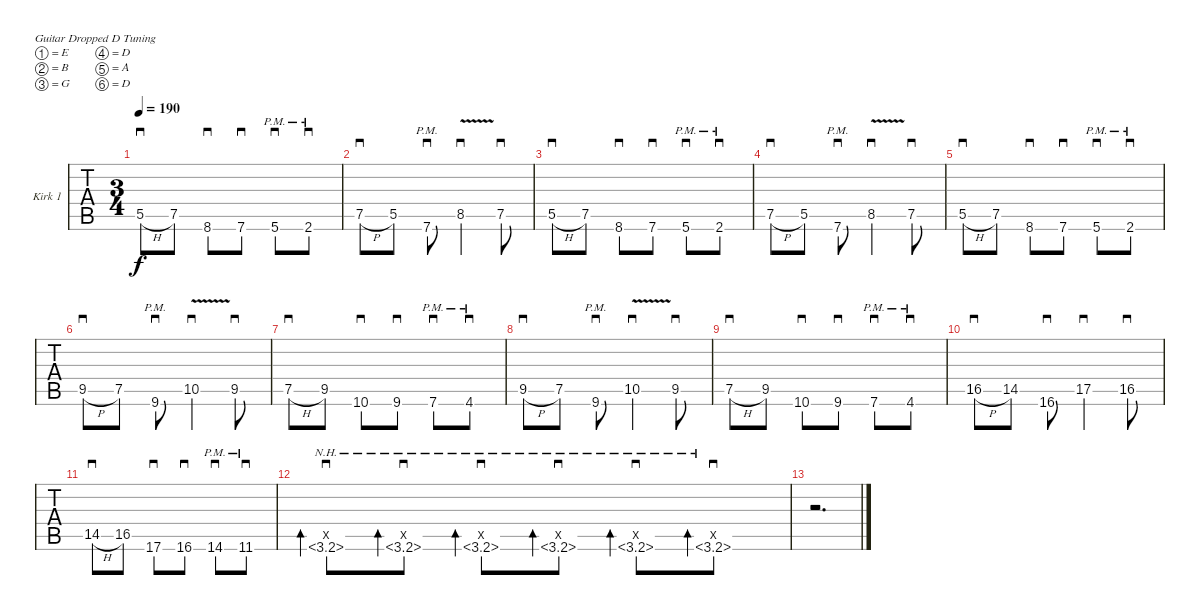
\bracketExtendMode groupsimilarinstruments
\firstSystemTrackNameOrientation horizontal
\otherSystemsTrackNameOrientation horizontal
\track ("Guitar 2" "Kirk 1") {instrument overdrivenguitar}
\staff {tabs}
\tuning (E4 B3 G3 D3 A2 D2)
\ts (3 4)
\tempo 190
\clef g2
\ks c
5.5{h}.8{sd dy f} 7.5.8 8.6.8{sd} 7.6.8{sd} 5.6{pm}.8{sd} 2.6{pm}.8{sd} |
7.5{h}.8{sd} 5.5.8 7.6{pm}.8{sd} 8.5{v}.4{sd} 7.5.8{sd} |
5.5{h}.8{sd} 7.5.8 8.6.8{sd} 7.6.8{sd} 5.6{pm}.8{sd} 2.6{pm}.8{sd} |
7.5{h}.8{sd} 5.5.8 7.6{pm}.8{sd} 8.5{v}.4{sd} 7.5.8{sd} |
5.5{h}.8{sd} 7.5.8 8.6.8{sd} 7.6.8{sd} 5.6{pm}.8{sd} 2.6{pm}.8{sd} |
9.5{h}.8{sd} 7.5.8 9.6{pm}.8{sd} 10.5{v}.4{sd} 9.5.8{sd} |
7.5{h}.8{sd} 9.5.8 10.6.8{sd} 9.6.8{sd} 7.6{pm}.8{sd} 4.6{pm}.8{sd} |
9.5{h}.8{sd} 7.5.8 9.6{pm}.8{sd} 10.5{v}.4{sd} 9.5.8{sd} |
7.5{h}.8{sd} 9.5.8 10.6.8{sd} 9.6.8{sd} 7.6{pm}.8{sd} 4.6{pm}.8{sd} |
16.5{h}.8{sd} 14.5.8 16.6.8{sd} 17.5.4{sd} 16.5.8{sd} |
14.5{h}.8{sd} 16.5.8 17.6.8{sd} 16.6.8{sd} 14.6{pm}.8{sd} 11.6{pm}.8{sd} |
(3.5{st x} 3.6{nh st}).8{sd bd 60} (3.5{st x} 3.6{nh st}).8{sd bd 60} (3.5{st x} 3.6{nh st}).8{sd bd 60} (3.5{st x} 3.6{nh st}).8{sd bd 60} (3.5{st x} 3.6{nh st}).8{sd bd 60} (3.5{st x} 3.6{nh st}).8{sd bd 60} |
r.2{d}
